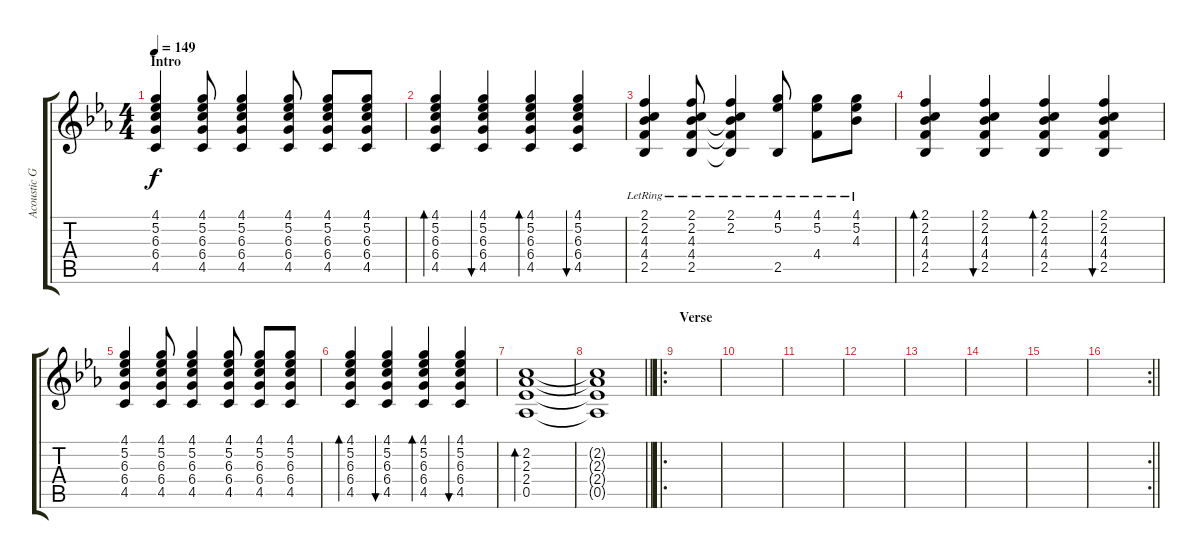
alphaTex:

\track ("Acoustic Guitar" "Acoustic G") {instrument acousticguitarsteel}
\staff {score tabs}
\tuning (Eb4 Bb3 Gb3 Db3 Ab2 Db2) {hide}
\ts (4 4)
\section ("" "Intro")
\tempo 149
\clef g2
\ks cminor
(4.1 5.2 6.3 6.4 4.5).4{dy f instrument acousticguitarsteel} (4.1 5.2 6.3 6.4 4.5).8 (4.1 5.2 6.3 6.4 4.5).4 (4.1 5.2 6.3 6.4 4.5).8 (4.1 5.2 6.3 6.4 4.5).8 (4.1 5.2 6.3 6.4 4.5).8 |
(4.1 5.2 6.3 6.4 4.5).4{bd 60} (4.1 5.2 6.3 6.4 4.5).4{bu 120} (4.1 5.2 6.3 6.4 4.5).4{bd 120} (4.1 5.2 6.3 6.4 4.5).4{bu 120} |
(2.1{lr} 2.2{lr} 4.3{lr} 4.4{lr} 2.5{lr}).4 (2.1{lr} 2.2{lr} 4.3{lr} 4.4{lr} 2.5{lr}).8 (2.1{lr} 2.2{lr} 4.3{t} 4.4{t} 2.5{t}).4 (4.1{lr} 5.2{lr} 2.5{lr}).8 (4.1{lr} 5.2{lr} 4.4{lr}).8 (4.1{lr} 5.2{lr} 4.3{lr}).8 |
(2.1 2.2 4.3 4.4 2.5).4{bd 60} (2.1 2.2 4.3 4.4 2.5).4{bu 120} (2.1 2.2 4.3 4.4 2.5).4{bd 120} (2.1 2.2 4.3 4.4 2.5).4{bu 120} |
(4.1 5.2 6.3 6.4 4.5).4 (4.1 5.2 6.3 6.4 4.5).8 (4.1 5.2 6.3 6.4 4.5).4 (4.1 5.2 6.3 6.4 4.5).8 (4.1 5.2 6.3 6.4 4.5).8 (4.1 5.2 6.3 6.4 4.5).8 |
(4.1 5.2 6.3 6.4 4.5).4{bd 60} (4.1 5.2 6.3 6.4 4.5).4{bu 120} (4.1 5.2 6.3 6.4 4.5).4{bd 120} (4.1 5.2 6.3 6.4 4.5).4{bu 120} |
(2.2 2.3 2.4 0.5).1{bd 480} |
\barLineRight lightlight
(2.2{t} 2.3{t} 2.4{t} 0.5{t}).1 |
\ro
\section ("" "Verse")
|
|
|
|
|
|
|
\rc 2
\barLineRight lightlight
